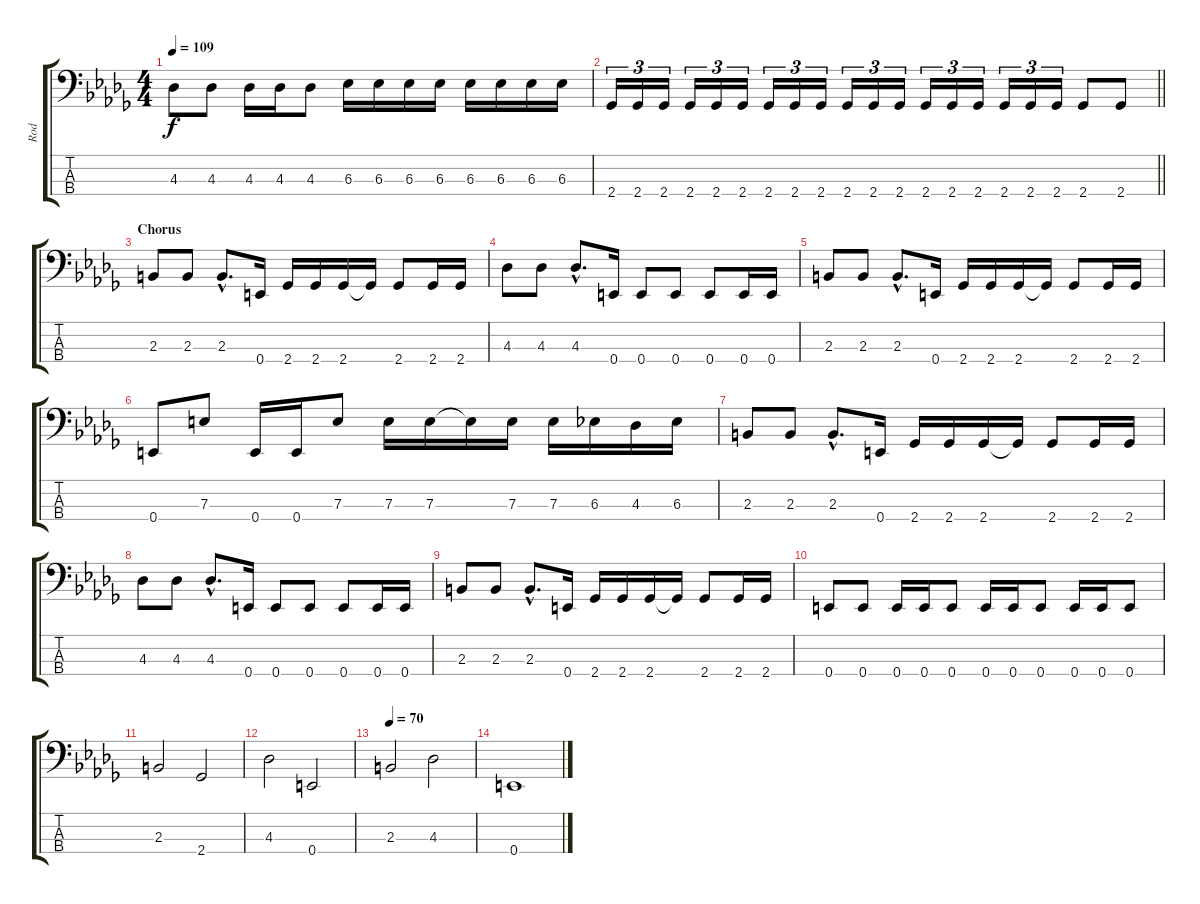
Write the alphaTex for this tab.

\track ("Rod" "Rod") {instrument electricbasspick}
\staff {score tabs}
\tuning (G2 D2 A1 E1) {hide}
\ts (4 4)
\tempo 109
\clef f4
\ks bbminor
4.3.8{dy f} 4.3.8 4.3.16 4.3.16 4.3.8 6.3.16 6.3.16 6.3.16 6.3.16 6.3.16 6.3.16 6.3.16 6.3.16 |
\barLineRight lightlight
2.4.16{tu (3 2)} 2.4.16{tu (3 2)} 2.4.16{tu (3 2)} 2.4.16{tu (3 2)} 2.4.16{tu (3 2)} 2.4.16{tu (3 2)} 2.4.16{tu (3 2)} 2.4.16{tu (3 2)} 2.4.16{tu (3 2)} 2.4.16{tu (3 2)} 2.4.16{tu (3 2)} 2.4.16{tu (3 2)} 2.4.16{tu (3 2)} 2.4.16{tu (3 2)} 2.4.16{tu (3 2)} 2.4.16{tu (3 2)} 2.4.16{tu (3 2)} 2.4.16{tu (3 2)} 2.4.8 2.4.8 |
\section ("" "Chorus")
2.3.8 2.3.8 2.3{hac}.8{d} 0.4.16 2.4.16 2.4.16 2.4.16 2.4{t}.16 2.4.8 2.4.16 2.4.16 |
4.3.8 4.3.8 4.3{hac}.8{d} 0.4.16 0.4.8 0.4.8 0.4.8 0.4.16 0.4.16 |
2.3.8 2.3.8 2.3{hac}.8{d} 0.4.16 2.4.16 2.4.16 2.4.16 2.4{t}.16 2.4.8 2.4.16 2.4.16 |
0.4.8 7.3.8 0.4.16 0.4.16 7.3.8 7.3.16 7.3.16 7.3{t}.16 7.3.16 7.3.16 6.3.16 4.3.16 6.3.16 |
2.3.8 2.3.8 2.3{hac}.8{d} 0.4.16 2.4.16 2.4.16 2.4.16 2.4{t}.16 2.4.8 2.4.16 2.4.16 |
4.3.8 4.3.8 4.3{hac}.8{d} 0.4.16 0.4.8 0.4.8 0.4.8 0.4.16 0.4.16 |
2.3.8 2.3.8 2.3{hac}.8{d} 0.4.16 2.4.16 2.4.16 2.4.16 2.4{t}.16 2.4.8 2.4.16 2.4.16 |
0.4.8 0.4.8 0.4.16 0.4.16 0.4.8 0.4.16 0.4.16 0.4.8 0.4.16 0.4.16 0.4.8 |
2.3.2 2.4.2 |
4.3.2 0.4.2 |
\tempo 70
2.3.2 4.3.2 |
0.4.1
